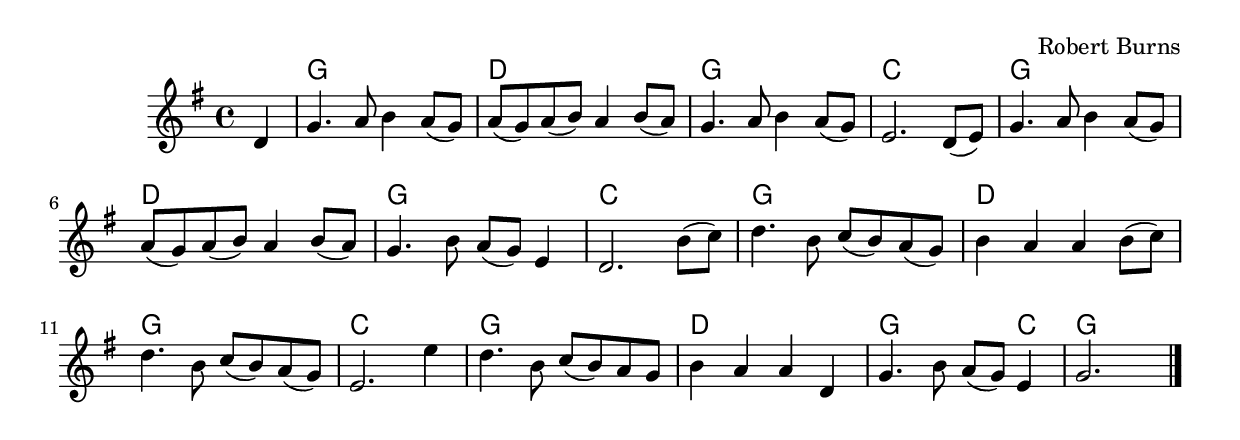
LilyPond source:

\version "2.16.0"

\header {
  %title = "MacPhersons Farewell"
  composer = "Robert Burns"
}

<<  
  \chords {s4 g1 d g c g d g c g1 d g c g d g1*3/4 c4 g1}
  \relative g'
  {
    \time 4/4
    \key g \major
    \partial 4 d4 | 
    g4. a8 b4 a8 ( g)| 
    a ( g) a (b) a4 b8 ( a) |
    g4. a8 b4 a8( g) | 
    e2. d8( e) | 
    g4. a8 b4 a8( g) |
    a ( g) a (b) a4 b8 ( a) |
    g4. b8 a8( g) e4 | 
    d2. b'8( c) | 
    d4. b8 c( b) a( g) | 
    b4 a a b8( c) |
    d4. b8 c( b) a( g) | 
    e2. e'4 | 
    d4. b8 c( b) a g |
    b4 a a d, | 
    g4. b8 a( g) e4 | 
    g2. s4 \bar "|."
  }
>>
